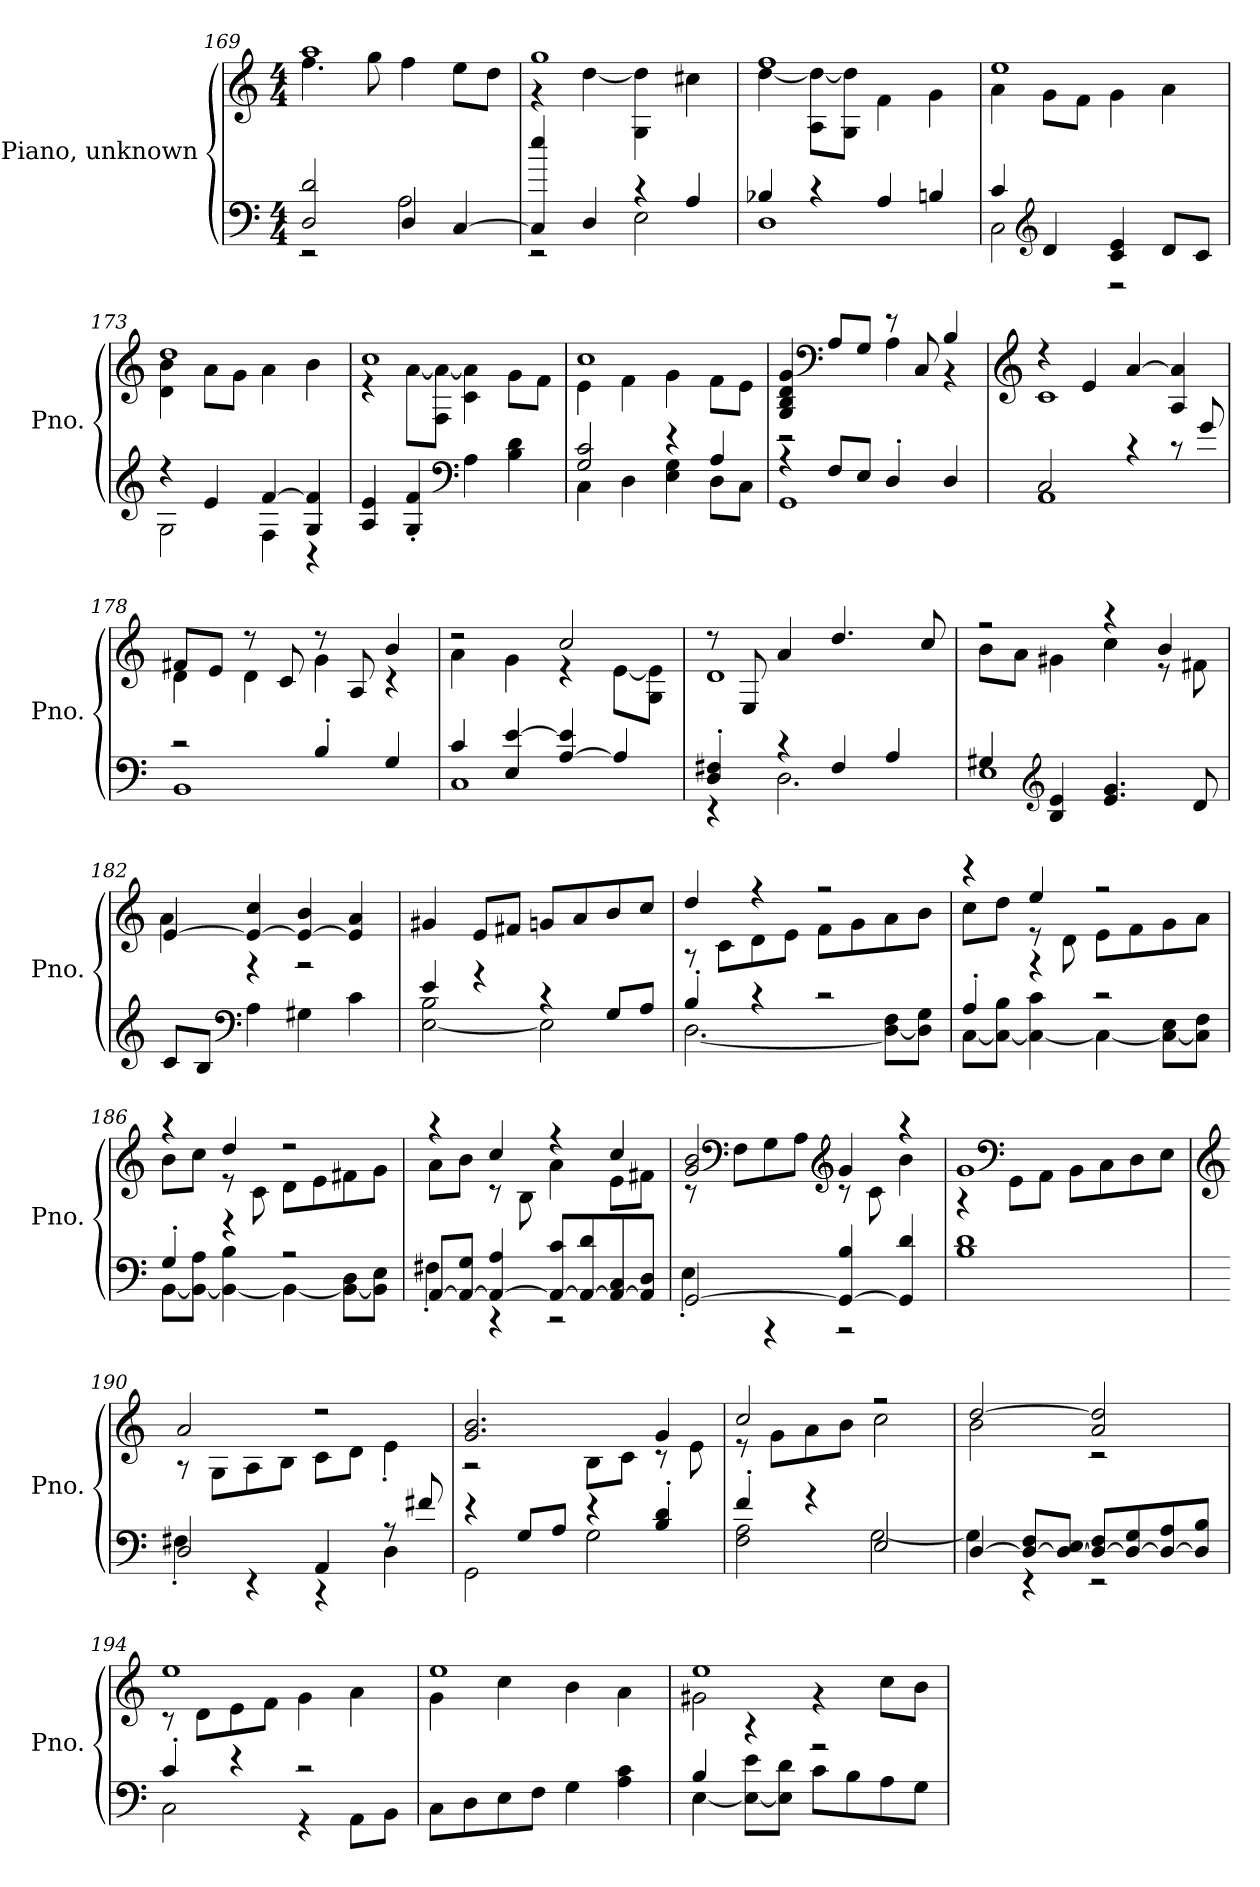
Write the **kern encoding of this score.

**kern	**kern
*part1	*part1
*staff2	*staff1
*I"Piano, unknown	*
*I'Pno.	*
*clefF4	*clefG2
*k[]	*k[]
*M4/4	*M4/4
=169	=169
*^	*^
2D/ 2d/	2r	1aa	4.ff\
.	.	.	8gg\
4D/	2A\	.	4ff\
[4C/	.	.	8ee\L
.	.	.	8dd\J
=170	=170	=170	=170
4C/] 4ee/	2r	1gg	4r
4D/	.	.	[4dd\
4r	2E\	.	4G\ 4dd\]
4A/	.	.	4cc#X\
!!LO:PB:g=z	!!
=171	=171	=171	=171
4B-X/	1D	1ff	[4dd\
4r	.	.	8A\ 8dd\_L
.	.	.	8G\ 8dd\]J
4A/	.	.	4f\
4Bn/	.	.	4g\
=172	=172	=172	=172
4c/	2C\	1ee	4a\
*clefG2	*	*	*
4d/	.	.	8g\L
.	.	.	8f\J
4c/ 4e/	2r	.	4g\
8d/L	.	.	4a\
8c/J	.	.	.
=173	=173	=173	=173
4r	2G\	1dd	4d\ 4b\
4e/	.	.	8a\L
.	.	.	8g\J
[4f/	4F\	.	4a\
4G/ 4f/]	4r	.	4b\
*v	*v	*	*
=174	=174	=174
4A/ 4e/	1cc	4r
4G/' 4f/'	.	[8a\L
.	.	8F\ 8a\_J
*clefF4	*	*
4A\	.	4c\ 4a\]
4B\ 4d\	.	8g\L
.	.	8f\J
=175	=175	=175
*^	*	*
2G/ 2c/	4C\	1cc	4e\
.	4D\	.	4f\
4r	4E\ 4G\	.	4g\
4A/	8D\L	.	8f\L
.	8C\J	.	8e\J
!!LO:LB:g=z	!!
=176	=176	=176	=176
4r	1GG	4G/ 4B/ 4d/ 4g/	2r
*	*	*clefF4	*
8F/L	.	8A/L	.
8E/J	.	8G/J	.
4D'/	.	8r	4A\
.	.	8C/	.
4D/	.	4B/	4r
=177	=177	=177	=177
*	*	*clefG2	*
2C/	1AA	4r	1c
.	.	4e/	.
4r	.	[4a/	.
8r	.	4A/ 4a/]	.
8g/	.	.	.
=178	=178	=178	=178
2r	1BB	8f#X/L	4d\
.	.	8e/J	.
.	.	8r	4d\
.	.	8c/	.
4B'/	.	8r	4g\
.	.	8A/	.
4G/	.	4b/	4r
=179	=179	=179	=179
4c/	1C	2r	4a\
4E/ [4e/	.	.	4g\
[4A/ 4e/]	.	2cc/	4r
4A/]	.	.	[8e\L
.	.	.	8G\ 8e\]J
=180	=180	=180	=180
4D/' 4F#X/'	4r	8r	1d
.	.	8E/	.
4r	2.D\	4a/	.
4F#/	.	4.dd/	.
4A/	.	.	.
.	.	8cc/	.
!!LO:LB:g=z	!!
=181	=181	=181	=181
4G#X/	1E	2r	8b\L
.	.	.	8a\J
*clefG2	*	*	*
4B/ 4e/	.	.	4g#X\
4.e/ 4.g/	.	4r	4cc\
.	.	4b/	8r
8d/	.	.	8f#X\
*v	*v	*	*
=182	=182	=182
8c/L	[4e/	4a\
8B/J	.	.
*clefF4	*	*
4A\	4e/_ 4cc/	4r
4G#X\	4e/_ 4b/	2r
4c\	4e/] 4a/	.
*	*v	*v
=183	=183
*^	*
4e/	[2E\ 2B\	4g#X/
4r	.	8e/L
.	.	8f#X/J
4r	2E\]	8gn/L
.	.	8a/
8G/L	.	8b/
8A/J	.	8cc/J
=184	=184	=184
*	*	*^
4B'/	[2.D\	4dd/	8r
.	.	.	8c\L
4r	.	4r	8d\
.	.	.	8e\J
2r	.	2r	8f\L
.	.	.	8g\
.	8D\_ 8F\L	.	8a\
.	8D\] 8G\J	.	8b\J
!!LO:LB:g=z	!!
=185	=185	=185	=185
4A'/	[8C\L	4r	8cc\L
.	8C\_ 8B\J	.	8dd\J
4r	4C\_ 4c\	4ee/	8r
.	.	.	8d\
2r	4C\_	2r	8e\L
.	.	.	8f\
.	8C\_ 8E\L	.	8g\
.	8C\] 8F\J	.	8a\J
=186	=186	=186	=186
4G'/	[8BB\L	4r	8b\L
.	8BB\_ 8A\J	.	8cc\J
4r	4BB\_ 4B\	4dd/	8r
.	.	.	8c\
2r	4BB\_	2r	8d\L
.	.	.	8e\
.	8BB\_ 8D\L	.	8f#X\
.	8BB\] 8E\J	.	8g\J
=187	=187	=187	=187
[8AA/L	4F#X'\	4r	8a\L
8AA/_ 8G/J	.	.	8b\J
4AA/_ 4A/	4r	4cc/	8r
.	.	.	8B\
8AA/_ 8c/L	2r	4r	4a\
8AA/_ 8d/	.	.	.
8AA/_ 8C/	.	4cc/	8e\L
8AA/] 8D/J	.	.	8f#X\J
=188	=188	=188	=188
[2GG/	4E'\	2g/ 2b/	8r
*	*	*clefF4	*
.	.	.	8F\L
.	4r	.	8G\
.	.	.	8A\J
*	*	*clefG2	*
4GG/_ 4B/	2r	4g/	8r
.	.	.	8c\
4GG/] 4d/	.	4r	4b\
*v	*v	*	*
!!LO:LB:g=z	!!
=189	=189	=189
1B 1d	1g	4r
*	*clefF4	*
.	.	8GG\L
.	.	8AA\J
.	.	8BB\L
.	.	8C\
.	.	8D\
.	.	8E\J
=190	=190	=190
*	*clefG2	*
*^	*	*
2D/	4F#X'\	2a/	8r
.	.	.	8G\L
.	4r	.	8A\
.	.	.	8B\J
4AA/	4r	2r	8c\L
.	.	.	8d\J
8r	4D\	.	4e'\
8f#X/	.	.	.
=191	=191	=191	=191
4r	2GG\	2.g/ 2.b/	2r
8G/L	.	.	.
8A/J	.	.	.
4r	2G\	.	8B\L
.	.	.	8c\J
4B/' 4d/'	.	4g/	8r
.	.	.	8e\
=192	=192	=192	=192
4f'/	2F\ 2A\	2cc/	8r
.	.	.	8g\L
4r	.	.	8a\
.	.	.	8b\J
2E/	[2G\	2r	2cc\
!!LO:LB:g=z	!!
=193	=193	=193	=193
[4D/	4G\]	[2dd/	2b\
8D/_ 8F/L	4r	.	.
8D/_ 8E/J	.	.	.
8D/_ 8F/L	2r	2a/ 2dd/]	2r
8D/_ 8G/	.	.	.
8D/_ 8A/	.	.	.
8D/] 8B/J	.	.	.
=194	=194	=194	=194
4c'/	2C\	1ee	8r
.	.	.	8d\L
4r	.	.	8e\
.	.	.	8f\J
2r	4r	.	4g\
.	8AA\L	.	4a\
.	8BB\J	.	.
*v	*v	*	*
=195	=195	=195
8C\L	1ee	4g\
8D\	.	.
8E\	.	4cc\
8F\J	.	.
4G\	.	4b\
4A\ 4c\	.	4a\
=196	=196	=196
*^	*	*
4B/	[4E\	1ee	2g#X\
4r	8E\_ 8e\L	.	.
.	8E\] 8d\J	.	.
2r	8c\L	.	4r
.	8B\	.	.
.	8A\	.	8cc\L
.	8G\J	.	8b\J
*v	*v	*	*
*	*v	*v
=	=
*-	*-
